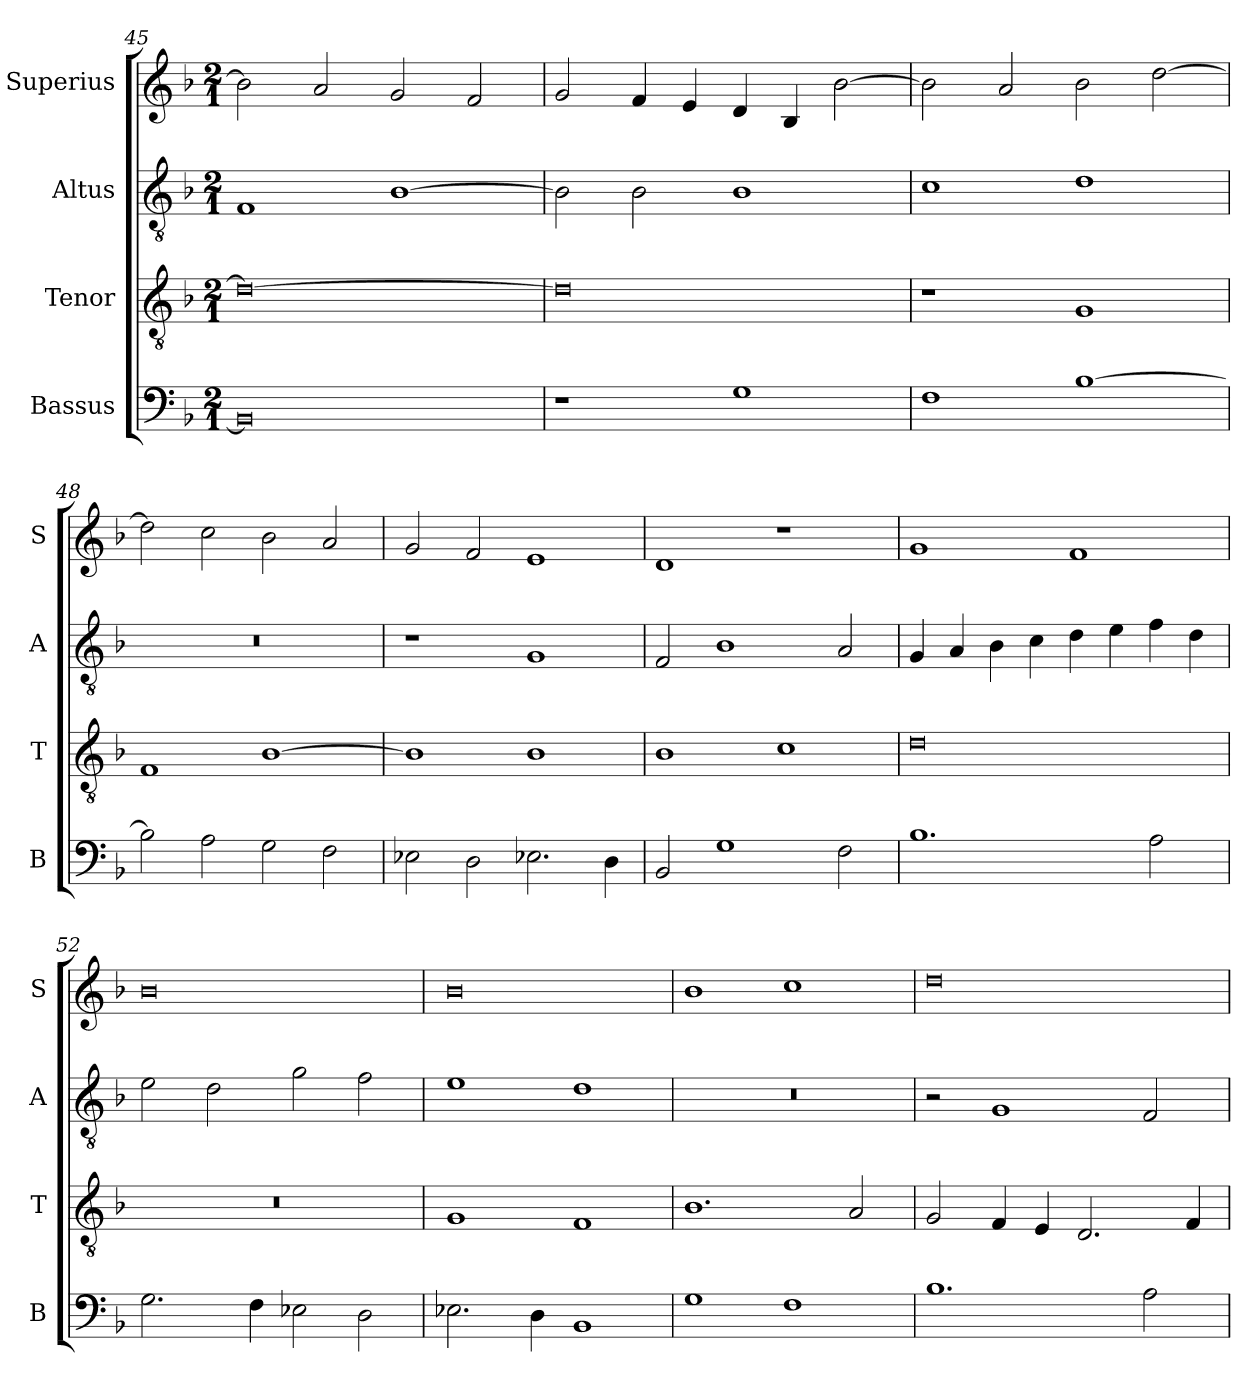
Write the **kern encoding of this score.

**kern	**kern	**kern	**kern
*part4	*part3	*part2	*part1
*staff4	*staff3	*staff2	*staff1
*I"Bassus	*I"Tenor	*I"Altus	*I"Superius
*I'B	*I'T	*I'A	*I'S
*clefF4	*clefGv2	*clefGv2	*clefG2
*k[b-]	*k[b-]	*k[b-]	*k[b-]
*F:	*F:	*F:	*F:
*M2/1	*M2/1	*M2/1	*M2/1
=45	=45	=45	=45
0BB-]	0d_	1F	2b-]
.	.	.	2a
.	.	[1B-	2g
.	.	.	2f
=46	=46	=46	=46
1r	0d]	2B-]	2g
.	.	2B-	4f
.	.	.	4e
1G	.	1B-	4d
.	.	.	4B-
.	.	.	[2b-
=47	=47	=47	=47
1F	1r	1c	2b-]
.	.	.	2a
[1B-	1G	1d	2b-
.	.	.	[2dd
=48	=48	=48	=48
2B-]	1F	0r	2dd]
2A	.	.	2cc
2G	[1B-	.	2b-
2F	.	.	2a
=49	=49	=49	=49
2E-X	1B-]	1r	2g
2D	.	.	2f
2.E-X	1B-	1G	1e
4D	.	.	.
=50	=50	=50	=50
2BB-	1B-	2F	1d
1G	.	1B-	.
.	1c	.	1r
2F	.	2A	.
=51	=51	=51	=51
1.B-	0d	4G	1g
.	.	4A	.
.	.	4B-	.
.	.	4c	.
.	.	4d	1f
.	.	4e	.
2A	.	4f	.
.	.	4d	.
=52	=52	=52	=52
2.G	0r	2e	0b-
.	.	2d	.
4F	.	.	.
2E-X	.	2g	.
2D	.	2f	.
=53	=53	=53	=53
2.E-X	1G	1e	0b-
4D	.	.	.
1BB-	1F	1d	.
=54	=54	=54	=54
1G	1.B-	0r	1b-
1F	.	.	1cc
.	2A	.	.
=55	=55	=55	=55
1.B-	2G	2r	0dd
.	4F	1G	.
.	4E	.	.
.	2.D	.	.
2A	.	2F	.
.	4F	.	.
=	=	=	=
*-	*-	*-	*-
